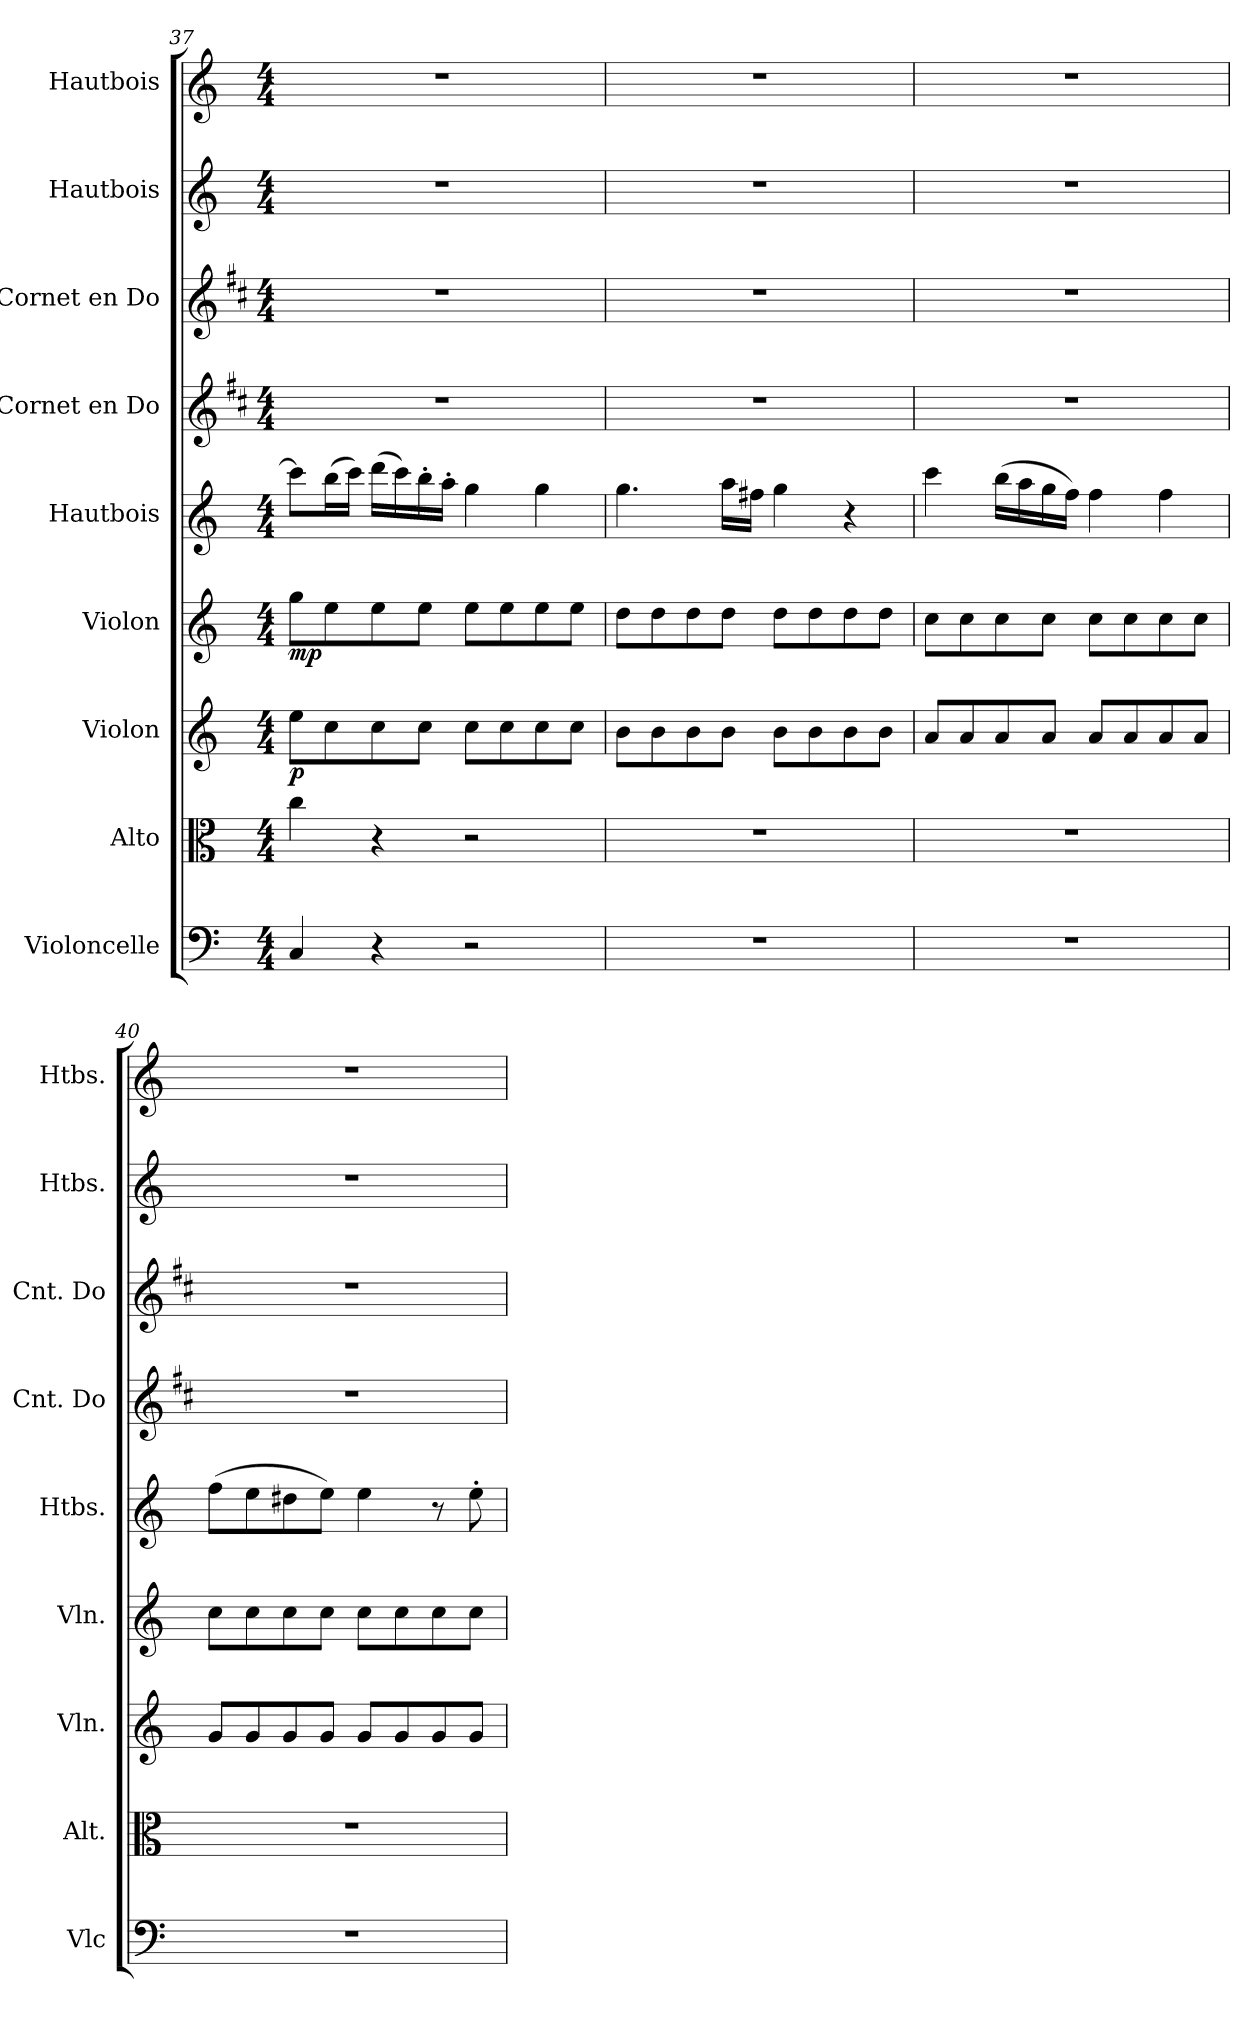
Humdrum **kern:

**kern	**kern	**kern	**dynam	**kern	**dynam	**kern	**kern	**kern	**kern	**kern
*part9	*part8	*part7	*part7	*part6	*part6	*part5	*part4	*part3	*part2	*part1
*staff9	*staff8	*staff7	*staff7	*staff6	*staff6	*staff5	*staff4	*staff3	*staff2	*staff1
*I"Violoncelle	*I"Alto	*I"Violon	*	*I"Violon	*	*I"Hautbois	*I"Cornet en Do	*I"Cornet en Do	*I"Hautbois	*I"Hautbois
*I'Vlc	*I'Alt.	*I'Vln.	*	*I'Vln.	*	*I'Htbs.	*I'Cnt. Do	*I'Cnt. Do	*I'Htbs.	*I'Htbs.
*clefF4	*clefC3	*clefG2	*	*clefG2	*	*clefG2	*clefG2	*clefG2	*clefG2	*clefG2
*	*	*	*	*	*	*	*ITrd1c2	*ITrd1c2	*	*
*k[]	*k[]	*k[]	*	*k[]	*	*k[]	*k[]	*k[]	*k[]	*k[]
*M4/4	*M4/4	*M4/4	*	*M4/4	*	*M4/4	*M4/4	*M4/4	*M4/4	*M4/4
=37	=37	=37	=37	=37	=37	=37	=37	=37	=37	=37
!	!	!	!LO:DY:b	!	!LO:DY:b	!	!	!	!	!
4C/	4cc\	8ee\L	p	8gg\L	mp	8ccc\L]	1r	1r	1r	1r
.	.	8cc\	.	8ee\	.	(16bb\L	.	.	.	.
.	.	.	.	.	.	16ccc\JJ)	.	.	.	.
4r	4r	8cc\	.	8ee\	.	(16ddd\LL	.	.	.	.
.	.	.	.	.	.	16ccc\)	.	.	.	.
.	.	8cc\J	.	8ee\J	.	16bb'\	.	.	.	.
.	.	.	.	.	.	16aa'\JJ	.	.	.	.
2r	2r	8cc\L	.	8ee\L	.	4gg\	.	.	.	.
.	.	8cc\	.	8ee\	.	.	.	.	.	.
.	.	8cc\	.	8ee\	.	4gg\	.	.	.	.
.	.	8cc\J	.	8ee\J	.	.	.	.	.	.
=38	=38	=38	=38	=38	=38	=38	=38	=38	=38	=38
1r	1r	8b\L	.	8dd\L	.	4.gg\	1r	1r	1r	1r
.	.	8b\	.	8dd\	.	.	.	.	.	.
.	.	8b\	.	8dd\	.	.	.	.	.	.
.	.	8b\J	.	8dd\J	.	16aa\LL	.	.	.	.
.	.	.	.	.	.	16ff#X\JJ	.	.	.	.
.	.	8b\L	.	8dd\L	.	4gg\	.	.	.	.
.	.	8b\	.	8dd\	.	.	.	.	.	.
.	.	8b\	.	8dd\	.	4r	.	.	.	.
.	.	8b\J	.	8dd\J	.	.	.	.	.	.
=39	=39	=39	=39	=39	=39	=39	=39	=39	=39	=39
1r	1r	8a/L	.	8cc\L	.	4ccc\	1r	1r	1r	1r
.	.	8a/	.	8cc\	.	.	.	.	.	.
.	.	8a/	.	8cc\	.	(16bb\LL	.	.	.	.
.	.	.	.	.	.	16aa\	.	.	.	.
.	.	8a/J	.	8cc\J	.	16gg\	.	.	.	.
.	.	.	.	.	.	16ff\JJ)	.	.	.	.
.	.	8a/L	.	8cc\L	.	4ff\	.	.	.	.
.	.	8a/	.	8cc\	.	.	.	.	.	.
.	.	8a/	.	8cc\	.	4ff\	.	.	.	.
.	.	8a/J	.	8cc\J	.	.	.	.	.	.
!!LO:PB:g=z
=40	=40	=40	=40	=40	=40	=40	=40	=40	=40	=40
1r	1r	8g/L	.	8cc\L	.	(8ff\L	1r	1r	1r	1r
.	.	8g/	.	8cc\	.	8ee\	.	.	.	.
.	.	8g/	.	8cc\	.	8dd#X\	.	.	.	.
.	.	8g/J	.	8cc\J	.	8ee\J)	.	.	.	.
.	.	8g/L	.	8cc\L	.	4ee\	.	.	.	.
.	.	8g/	.	8cc\	.	.	.	.	.	.
.	.	8g/	.	8cc\	.	8r	.	.	.	.
.	.	8g/J	.	8cc\J	.	8ee'\	.	.	.	.
=	=	=	=	=	=	=	=	=	=	=
*-	*-	*-	*-	*-	*-	*-	*-	*-	*-	*-
